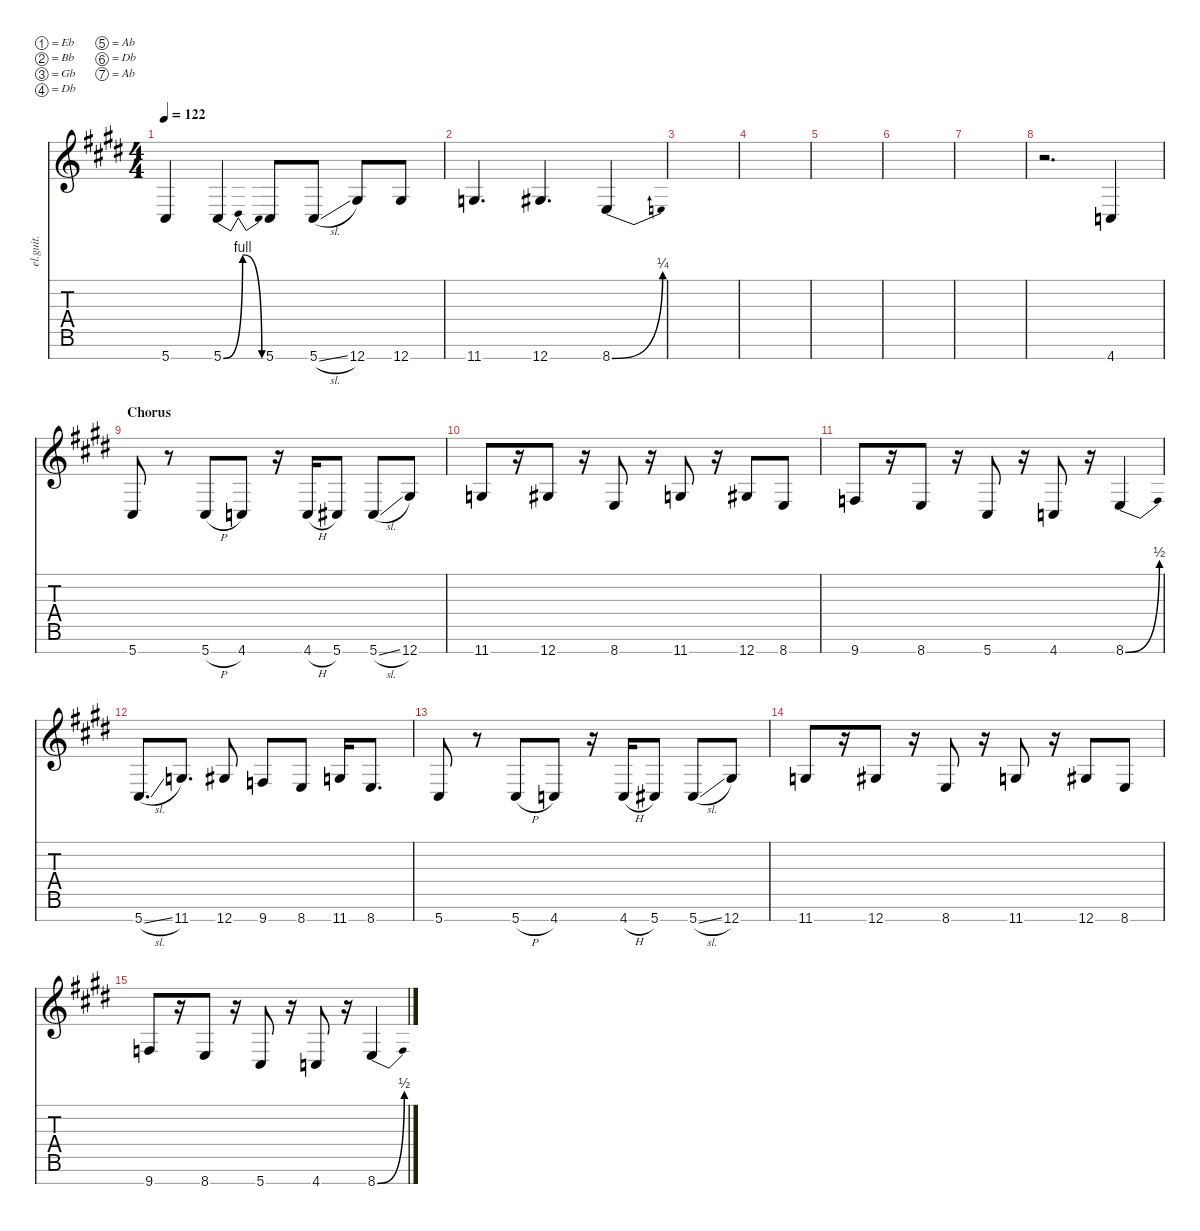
\defaultSystemsLayout 4
\hideDynamics
\bracketExtendMode nobrackets
\otherSystemsTrackNameOrientation horizontal
\track ("Die" "el.guit.") {instrument electricguitarjazz}
\staff {score tabs}
\tuning (Eb4 Bb3 Gb3 Db3 Ab2 Db2 Ab1)
\ts (4 4)
\tempo 122
\clef g2
\ks c#minor
5.7{acc #}.4{dy mf} 5.7{be (bendrelease 0 0 28.799999999999997 4 28.799999999999997 4 59.4 0) acc #}.4 5.7{acc #}.8 5.7{sl acc #}.8 12.7{acc #}.8 12.7{acc #}.8 |
11.7{acc forcenatural}.4{d} 12.7{acc #}.4{d} 8.7{be (bend 0 0 59.4 1) acc forcenatural}.4 |
|
|
|
|
|
r.2{d} 4.7{acc forcenatural}.4 |
\section ("" "Chorus")
5.7{acc #}.8 r.8 5.7{h acc #}.8 4.7{acc forcenatural}.8 r.16 4.7{h acc forcenatural}.16 5.7{acc #}.8 5.7{sl acc #}.8 12.7{acc #}.8 |
11.7{acc forcenatural}.8 r.16 12.7{acc #}.8 r.16 8.7{acc forcenatural}.8 r.16 11.7{acc forcenatural}.8 r.16 12.7{acc #}.8 8.7{acc forcenatural}.8 |
9.7{acc forcenatural}.8 r.16 8.7{acc forcenatural}.8 r.16 5.7{acc #}.8 r.16 4.7{acc forcenatural}.8 r.16 8.7{be (bend 0 0 60 2) acc forcenatural}.4 |
5.7{sl acc #}.8{d} 11.7{acc forcenatural}.8{d} 12.7{acc #}.8 9.7{acc forcenatural}.8 8.7{acc forcenatural}.8 11.7{acc forcenatural}.16 8.7{acc forcenatural}.8{d} |
5.7{acc #}.8 r.8 5.7{h acc #}.8 4.7{acc forcenatural}.8 r.16 4.7{h acc forcenatural}.16 5.7{acc #}.8 5.7{sl acc #}.8 12.7{acc #}.8 |
11.7{acc forcenatural}.8 r.16 12.7{acc #}.8 r.16 8.7{acc forcenatural}.8 r.16 11.7{acc forcenatural}.8 r.16 12.7{acc #}.8 8.7{acc forcenatural}.8 |
9.7{acc forcenatural}.8 r.16 8.7{acc forcenatural}.8 r.16 5.7{acc #}.8 r.16 4.7{acc forcenatural}.8 r.16 8.7{be (bend 0 0 60 2) acc forcenatural}.4
